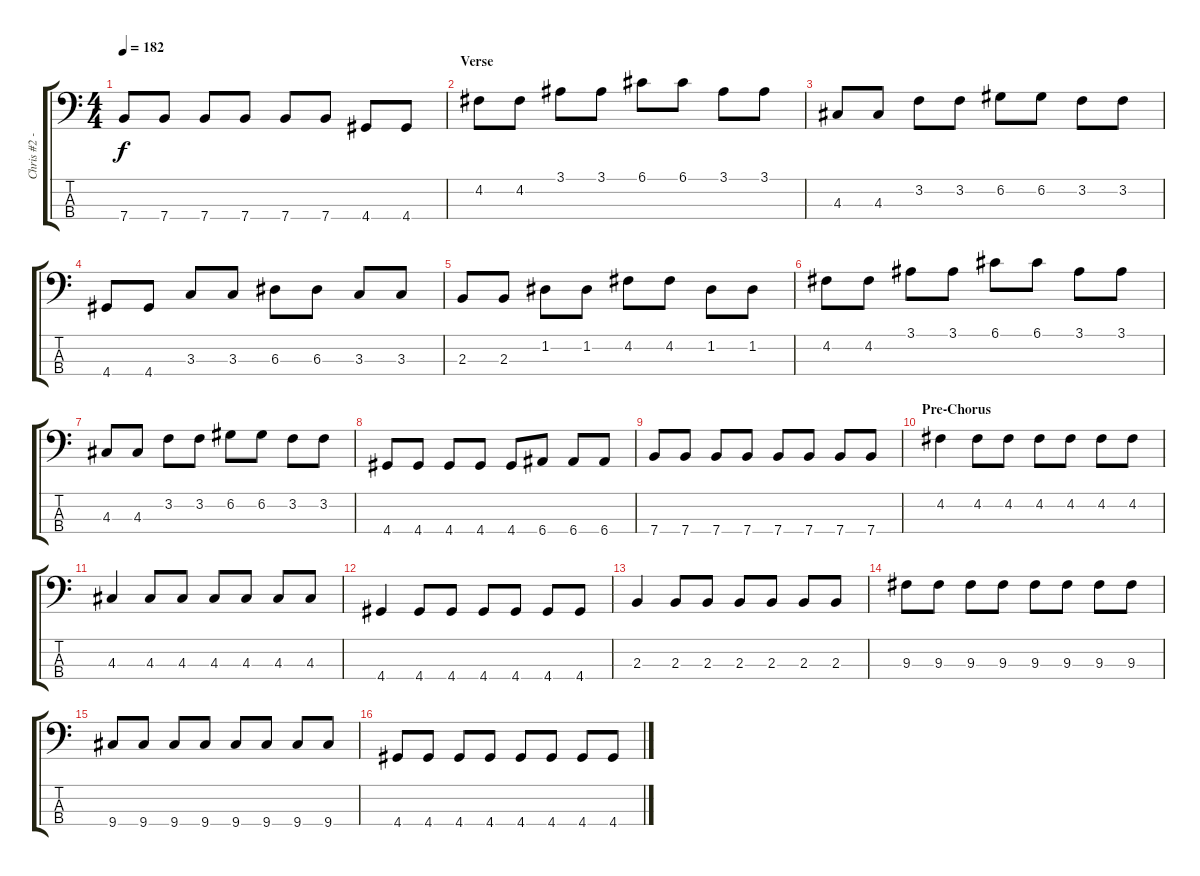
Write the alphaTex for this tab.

\track ("Chris #2 - Bass" "Chris #2 -") {instrument electricbasspick}
\staff {score tabs}
\tuning (G2 D2 A1 E1) {hide}
\ts (4 4)
\tempo 182
\clef f4
\ks c
7.4.8{dy f} 7.4.8 7.4.8 7.4.8 7.4.8 7.4.8 4.4.8 4.4.8 |
\section ("" "Verse")
4.2.8 4.2.8 3.1.8 3.1.8 6.1.8 6.1.8 3.1.8 3.1.8 |
4.3.8 4.3.8 3.2.8 3.2.8 6.2.8 6.2.8 3.2.8 3.2.8 |
4.4.8 4.4.8 3.3.8 3.3.8 6.3.8 6.3.8 3.3.8 3.3.8 |
2.3.8 2.3.8 1.2.8 1.2.8 4.2.8 4.2.8 1.2.8 1.2.8 |
4.2.8 4.2.8 3.1.8 3.1.8 6.1.8 6.1.8 3.1.8 3.1.8 |
4.3.8 4.3.8 3.2.8 3.2.8 6.2.8 6.2.8 3.2.8 3.2.8 |
4.4.8 4.4.8 4.4.8 4.4.8 4.4.8 6.4.8 6.4.8 6.4.8 |
7.4.8 7.4.8 7.4.8 7.4.8 7.4.8 7.4.8 7.4.8 7.4.8 |
\section ("" "Pre-Chorus")
4.2.4 4.2.8 4.2.8 4.2.8 4.2.8 4.2.8 4.2.8 |
4.3.4 4.3.8 4.3.8 4.3.8 4.3.8 4.3.8 4.3.8 |
4.4.4 4.4.8 4.4.8 4.4.8 4.4.8 4.4.8 4.4.8 |
2.3.4 2.3.8 2.3.8 2.3.8 2.3.8 2.3.8 2.3.8 |
9.3.8 9.3.8 9.3.8 9.3.8 9.3.8 9.3.8 9.3.8 9.3.8 |
9.4.8 9.4.8 9.4.8 9.4.8 9.4.8 9.4.8 9.4.8 9.4.8 |
4.4.8 4.4.8 4.4.8 4.4.8 4.4.8 4.4.8 4.4.8 4.4.8
